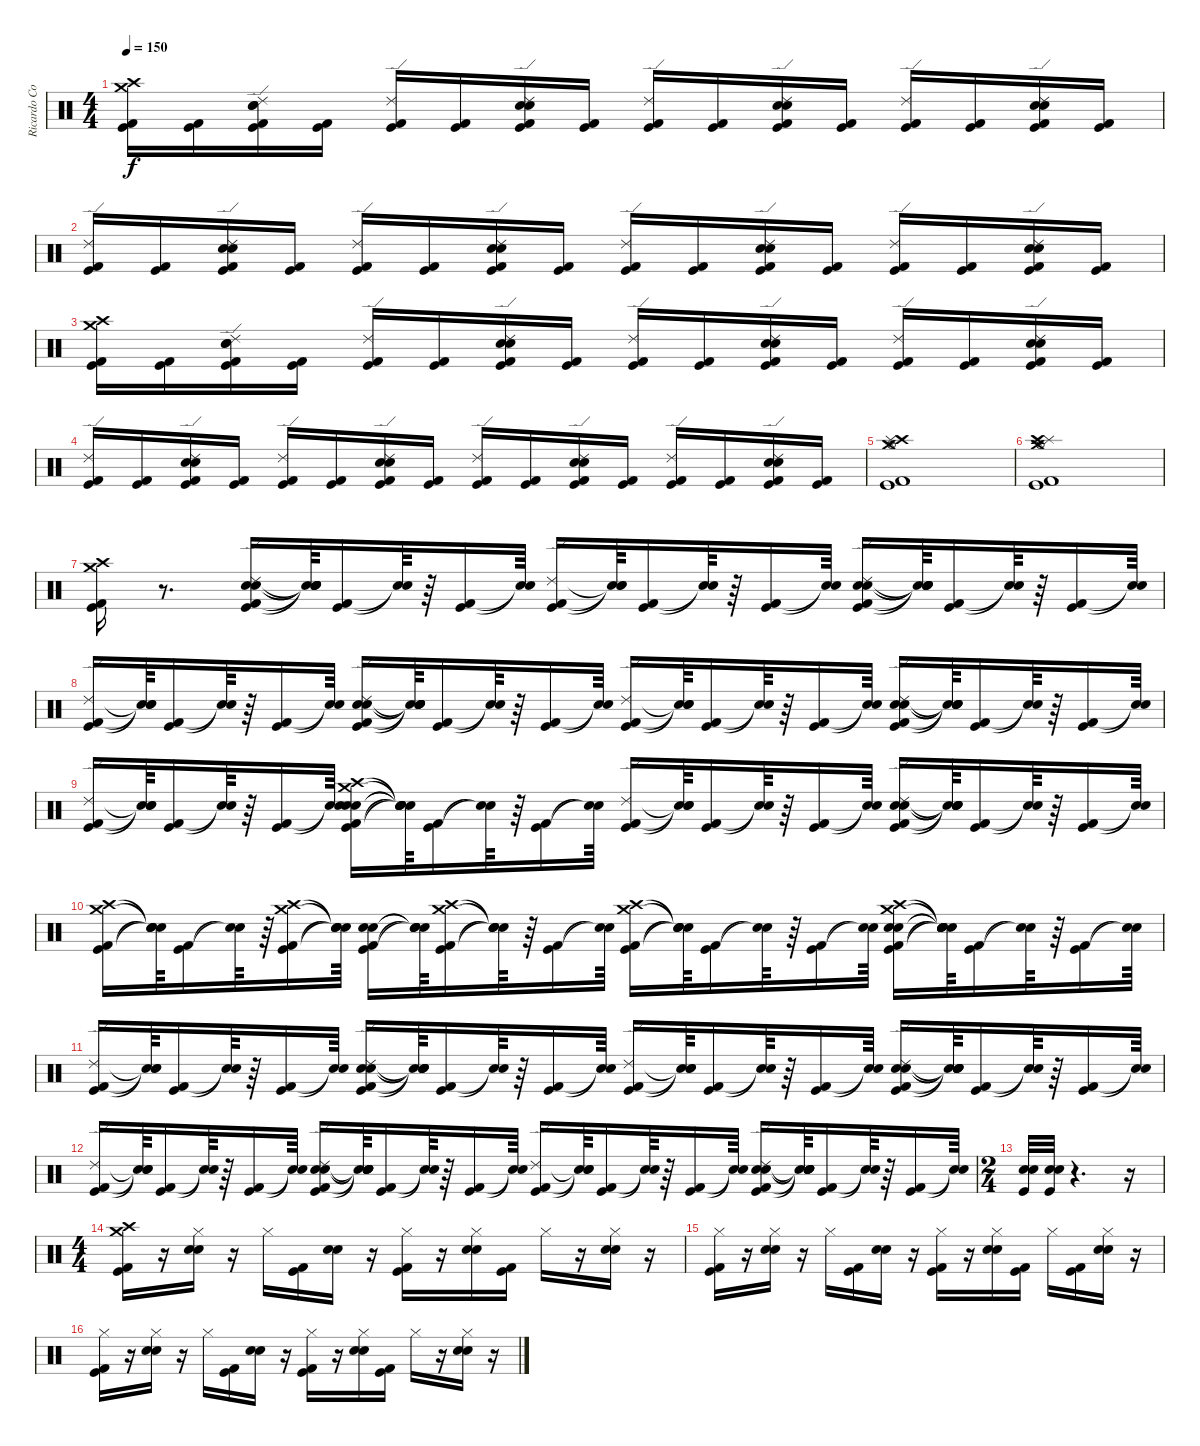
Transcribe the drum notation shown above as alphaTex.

\track ("Ricardo Confessori" "Ricardo Co") {instrument percussion}
\staff {score}
\articulation defaults
\ts (4 4)
\tempo 150
\clef neutral
\ks c
("Crash high (hit)" "Crash medium (hit)" "Kick (hit) 2" "Kick (hit)").16{dy f} ("Kick (hit) 2" "Kick (hit)").16 ("Ride (edge) 2" "Electric Snare (hit)" "Snare (hit) 2" "Kick (hit) 2" "Kick (hit)").16 ("Kick (hit) 2" "Kick (hit)").16 ("Ride (edge) 2" "Kick (hit) 2" "Kick (hit)").16 ("Kick (hit) 2" "Kick (hit)").16 ("Ride (edge) 2" "Electric Snare (hit)" "Snare (hit) 2" "Kick (hit) 2" "Kick (hit)").16 ("Kick (hit) 2" "Kick (hit)").16 ("Ride (edge) 2" "Kick (hit) 2" "Kick (hit)").16 ("Kick (hit) 2" "Kick (hit)").16 ("Ride (edge) 2" "Electric Snare (hit)" "Snare (hit) 2" "Kick (hit) 2" "Kick (hit)").16 ("Kick (hit) 2" "Kick (hit)").16 ("Ride (edge) 2" "Kick (hit) 2" "Kick (hit)").16 ("Kick (hit) 2" "Kick (hit)").16 ("Ride (edge) 2" "Electric Snare (hit)" "Snare (hit) 2" "Kick (hit) 2" "Kick (hit)").16 ("Kick (hit) 2" "Kick (hit)").16 |
("Ride (edge) 2" "Kick (hit) 2" "Kick (hit)").16 ("Kick (hit) 2" "Kick (hit)").16 ("Ride (edge) 2" "Electric Snare (hit)" "Snare (hit) 2" "Kick (hit) 2" "Kick (hit)").16 ("Kick (hit) 2" "Kick (hit)").16 ("Ride (edge) 2" "Kick (hit) 2" "Kick (hit)").16 ("Kick (hit) 2" "Kick (hit)").16 ("Ride (edge) 2" "Electric Snare (hit)" "Snare (hit) 2" "Kick (hit) 2" "Kick (hit)").16 ("Kick (hit) 2" "Kick (hit)").16 ("Ride (edge) 2" "Kick (hit) 2" "Kick (hit)").16 ("Kick (hit) 2" "Kick (hit)").16 ("Ride (edge) 2" "Electric Snare (hit)" "Snare (hit) 2" "Kick (hit) 2" "Kick (hit)").16 ("Kick (hit) 2" "Kick (hit)").16 ("Ride (edge) 2" "Kick (hit) 2" "Kick (hit)").16 ("Kick (hit) 2" "Kick (hit)").16 ("Ride (edge) 2" "Electric Snare (hit)" "Snare (hit) 2" "Kick (hit) 2" "Kick (hit)").16 ("Kick (hit) 2" "Kick (hit)").16 |
("Crash high (hit)" "Crash medium (hit)" "Kick (hit) 2" "Kick (hit)").16 ("Kick (hit) 2" "Kick (hit)").16 ("Ride (edge) 2" "Electric Snare (hit)" "Snare (hit) 2" "Kick (hit) 2" "Kick (hit)").16 ("Kick (hit) 2" "Kick (hit)").16 ("Ride (edge) 2" "Kick (hit) 2" "Kick (hit)").16 ("Kick (hit) 2" "Kick (hit)").16 ("Ride (edge) 2" "Electric Snare (hit)" "Snare (hit) 2" "Kick (hit) 2" "Kick (hit)").16 ("Kick (hit) 2" "Kick (hit)").16 ("Ride (edge) 2" "Kick (hit) 2" "Kick (hit)").16 ("Kick (hit) 2" "Kick (hit)").16 ("Ride (edge) 2" "Electric Snare (hit)" "Snare (hit) 2" "Kick (hit) 2" "Kick (hit)").16 ("Kick (hit) 2" "Kick (hit)").16 ("Ride (edge) 2" "Kick (hit) 2" "Kick (hit)").16 ("Kick (hit) 2" "Kick (hit)").16 ("Ride (edge) 2" "Electric Snare (hit)" "Snare (hit) 2" "Kick (hit) 2" "Kick (hit)").16 ("Kick (hit) 2" "Kick (hit)").16 |
("Ride (edge) 2" "Kick (hit) 2" "Kick (hit)").16 ("Kick (hit) 2" "Kick (hit)").16 ("Ride (edge) 2" "Electric Snare (hit)" "Snare (hit) 2" "Kick (hit) 2" "Kick (hit)").16 ("Kick (hit) 2" "Kick (hit)").16 ("Ride (edge) 2" "Kick (hit) 2" "Kick (hit)").16 ("Kick (hit) 2" "Kick (hit)").16 ("Ride (edge) 2" "Electric Snare (hit)" "Snare (hit) 2" "Kick (hit) 2" "Kick (hit)").16 ("Kick (hit) 2" "Kick (hit)").16 ("Ride (edge) 2" "Kick (hit) 2" "Kick (hit)").16 ("Kick (hit) 2" "Kick (hit)").16 ("Ride (edge) 2" "Electric Snare (hit)" "Snare (hit) 2" "Kick (hit) 2" "Kick (hit)").16 ("Kick (hit) 2" "Kick (hit)").16 ("Ride (edge) 2" "Kick (hit) 2" "Kick (hit)").16 ("Kick (hit) 2" "Kick (hit)").16 ("Ride (edge) 2" "Electric Snare (hit)" "Snare (hit) 2" "Kick (hit) 2" "Kick (hit)").16 ("Kick (hit) 2" "Kick (hit)").16 |
("Hi-Hat (open)" "Crash high (hit)" "Splash (hit)" "Crash medium (hit)" "Kick (hit) 2" "Kick (hit)").1 |
("Kick (hit)" "Kick (hit) 2" "Crash medium (hit)" "Splash (hit)" "Hi-Hat (open)" "Crash high (hit)").1 |
("Crash high (hit)" "Crash medium (hit)" "Kick (hit) 2" "Kick (hit)").16 r.8{d} ("Ride (edge) 2" "Electric Snare (hit)" "Snare (hit) 2" "Kick (hit) 2" "Kick (hit)").16 ("Snare (hit)"{t} "Snare (hit)"{t} "Snare (hit)"{t} "Snare (hit)"{t} "Snare (hit)"{t}).64 ("Kick (hit) 2" "Kick (hit)").16 ("Snare (hit)"{t} "Snare (hit)"{t}).64 r.64 ("Kick (hit) 2" "Kick (hit)").16 ("Snare (hit)"{t} "Snare (hit)"{t}).64 ("Ride (edge) 2" "Kick (hit) 2" "Kick (hit)").16 ("Snare (hit)"{t} "Snare (hit)"{t} "Snare (hit)"{t}).64 ("Kick (hit) 2" "Kick (hit)").16 ("Snare (hit)"{t} "Snare (hit)"{t}).64 r.64 ("Kick (hit) 2" "Kick (hit)").16 ("Snare (hit)"{t} "Snare (hit)"{t}).64 ("Ride (edge) 2" "Electric Snare (hit)" "Snare (hit) 2" "Kick (hit) 2" "Kick (hit)").16 ("Snare (hit)"{t} "Snare (hit)"{t} "Snare (hit)"{t} "Snare (hit)"{t} "Snare (hit)"{t}).64 ("Kick (hit) 2" "Kick (hit)").16 ("Snare (hit)"{t} "Snare (hit)"{t}).64 r.64 ("Kick (hit) 2" "Kick (hit)").16 ("Snare (hit)"{t} "Snare (hit)"{t}).64 |
("Ride (edge) 2" "Kick (hit) 2" "Kick (hit)").16 ("Snare (hit)"{t} "Snare (hit)"{t} "Snare (hit)"{t}).64 ("Kick (hit) 2" "Kick (hit)").16 ("Snare (hit)"{t} "Snare (hit)"{t}).64 r.64 ("Kick (hit) 2" "Kick (hit)").16 ("Snare (hit)"{t} "Snare (hit)"{t}).64 ("Ride (edge) 2" "Electric Snare (hit)" "Snare (hit) 2" "Kick (hit) 2" "Kick (hit)").16 ("Snare (hit)"{t} "Snare (hit)"{t} "Snare (hit)"{t} "Snare (hit)"{t} "Snare (hit)"{t}).64 ("Kick (hit) 2" "Kick (hit)").16 ("Snare (hit)"{t} "Snare (hit)"{t}).64 r.64 ("Kick (hit) 2" "Kick (hit)").16 ("Snare (hit)"{t} "Snare (hit)"{t}).64 ("Ride (edge) 2" "Kick (hit) 2" "Kick (hit)").16 ("Snare (hit)"{t} "Snare (hit)"{t} "Snare (hit)"{t}).64 ("Kick (hit) 2" "Kick (hit)").16 ("Snare (hit)"{t} "Snare (hit)"{t}).64 r.64 ("Kick (hit) 2" "Kick (hit)").16 ("Snare (hit)"{t} "Snare (hit)"{t}).64 ("Ride (edge) 2" "Electric Snare (hit)" "Snare (hit) 2" "Kick (hit) 2" "Kick (hit)").16 ("Snare (hit)"{t} "Snare (hit)"{t} "Snare (hit)"{t} "Snare (hit)"{t} "Snare (hit)"{t}).64 ("Kick (hit) 2" "Kick (hit)").16 ("Snare (hit)"{t} "Snare (hit)"{t}).64 r.64 ("Kick (hit) 2" "Kick (hit)").16 ("Snare (hit)"{t} "Snare (hit)"{t}).64 |
("Ride (edge) 2" "Kick (hit) 2" "Kick (hit)").16 ("Snare (hit)"{t} "Snare (hit)"{t} "Snare (hit)"{t}).64 ("Kick (hit) 2" "Kick (hit)").16 ("Snare (hit)"{t} "Snare (hit)"{t}).64 r.64 ("Kick (hit) 2" "Kick (hit)").16 ("Snare (hit)"{t} "Snare (hit)"{t}).64 ("Crash high (hit)" "Crash medium (hit)" "Electric Snare (hit)" "Snare (hit) 2" "Kick (hit) 2" "Kick (hit)").16 ("Snare (hit)"{t} "Snare (hit)"{t} "Snare (hit)"{t} "Snare (hit)"{t} "Snare (hit)"{t} "Snare (hit)"{t}).64 ("Kick (hit) 2" "Kick (hit)").16 ("Snare (hit)"{t} "Snare (hit)"{t}).64 r.64 ("Kick (hit) 2" "Kick (hit)").16 ("Snare (hit)"{t} "Snare (hit)"{t}).64 ("Ride (edge) 2" "Kick (hit) 2" "Kick (hit)").16 ("Snare (hit)"{t} "Snare (hit)"{t} "Snare (hit)"{t}).64 ("Kick (hit) 2" "Kick (hit)").16 ("Snare (hit)"{t} "Snare (hit)"{t}).64 r.64 ("Kick (hit) 2" "Kick (hit)").16 ("Snare (hit)"{t} "Snare (hit)"{t}).64 ("Ride (edge) 2" "Electric Snare (hit)" "Snare (hit) 2" "Kick (hit) 2" "Kick (hit)").16 ("Snare (hit)"{t} "Snare (hit)"{t} "Snare (hit)"{t} "Snare (hit)"{t} "Snare (hit)"{t}).64 ("Kick (hit) 2" "Kick (hit)").16 ("Snare (hit)"{t} "Snare (hit)"{t}).64 r.64 ("Kick (hit) 2" "Kick (hit)").16 ("Snare (hit)"{t} "Snare (hit)"{t}).64 |
("Crash high (hit)" "Crash medium (hit)" "Kick (hit) 2" "Kick (hit)").16 ("Snare (hit)"{t} "Snare (hit)"{t} "Snare (hit)"{t} "Snare (hit)"{t}).64 ("Kick (hit) 2" "Kick (hit)").16 ("Snare (hit)"{t} "Snare (hit)"{t}).64 r.64 ("Crash medium (hit)" "Crash high (hit)" "Kick (hit) 2" "Kick (hit)").16 ("Snare (hit)"{t} "Snare (hit)"{t} "Snare (hit)"{t} "Snare (hit)"{t}).64 ("Electric Snare (hit)" "Snare (hit) 2" "Kick (hit) 2" "Kick (hit)").16 ("Snare (hit)"{t} "Snare (hit)"{t} "Snare (hit)"{t} "Snare (hit)"{t}).64 ("Crash medium (hit)" "Crash high (hit)" "Kick (hit) 2" "Kick (hit)").16 ("Snare (hit)"{t} "Snare (hit)"{t} "Snare (hit)"{t} "Snare (hit)"{t}).64 r.64 ("Kick (hit) 2" "Kick (hit)").16 ("Snare (hit)"{t} "Snare (hit)"{t}).64 ("Crash high (hit)" "Crash medium (hit)" "Kick (hit) 2" "Kick (hit)").16 ("Snare (hit)"{t} "Snare (hit)"{t} "Snare (hit)"{t} "Snare (hit)"{t}).64 ("Kick (hit) 2" "Kick (hit)").16 ("Snare (hit)"{t} "Snare (hit)"{t}).64 r.64 ("Kick (hit) 2" "Kick (hit)").16 ("Snare (hit)"{t} "Snare (hit)"{t}).64 ("Crash high (hit)" "Crash medium (hit)" "Electric Snare (hit)" "Snare (hit) 2" "Kick (hit) 2" "Kick (hit)").16 ("Snare (hit)"{t} "Snare (hit)"{t} "Snare (hit)"{t} "Snare (hit)"{t} "Snare (hit)"{t} "Snare (hit)"{t}).64 ("Kick (hit) 2" "Kick (hit)").16 ("Snare (hit)"{t} "Snare (hit)"{t}).64 r.64 ("Kick (hit) 2" "Kick (hit)").16 ("Snare (hit)"{t} "Snare (hit)"{t}).64 |
("Ride (edge) 2" "Kick (hit) 2" "Kick (hit)").16 ("Snare (hit)"{t} "Snare (hit)"{t} "Snare (hit)"{t}).64 ("Kick (hit) 2" "Kick (hit)").16 ("Snare (hit)"{t} "Snare (hit)"{t}).64 r.64 ("Kick (hit) 2" "Kick (hit)").16 ("Snare (hit)"{t} "Snare (hit)"{t}).64 ("Ride (edge) 2" "Electric Snare (hit)" "Snare (hit) 2" "Kick (hit) 2" "Kick (hit)").16 ("Snare (hit)"{t} "Snare (hit)"{t} "Snare (hit)"{t} "Snare (hit)"{t} "Snare (hit)"{t}).64 ("Kick (hit) 2" "Kick (hit)").16 ("Snare (hit)"{t} "Snare (hit)"{t}).64 r.64 ("Kick (hit) 2" "Kick (hit)").16 ("Snare (hit)"{t} "Snare (hit)"{t}).64 ("Ride (edge) 2" "Kick (hit) 2" "Kick (hit)").16 ("Snare (hit)"{t} "Snare (hit)"{t} "Snare (hit)"{t}).64 ("Kick (hit) 2" "Kick (hit)").16 ("Snare (hit)"{t} "Snare (hit)"{t}).64 r.64 ("Kick (hit) 2" "Kick (hit)").16 ("Snare (hit)"{t} "Snare (hit)"{t}).64 ("Ride (edge) 2" "Electric Snare (hit)" "Snare (hit) 2" "Kick (hit) 2" "Kick (hit)").16 ("Snare (hit)"{t} "Snare (hit)"{t} "Snare (hit)"{t} "Snare (hit)"{t} "Snare (hit)"{t}).64 ("Kick (hit) 2" "Kick (hit)").16 ("Snare (hit)"{t} "Snare (hit)"{t}).64 r.64 ("Kick (hit) 2" "Kick (hit)").16 ("Snare (hit)"{t} "Snare (hit)"{t}).64 |
("Ride (edge) 2" "Kick (hit) 2" "Kick (hit)").16 ("Snare (hit)"{t} "Snare (hit)"{t} "Snare (hit)"{t}).64 ("Kick (hit) 2" "Kick (hit)").16 ("Snare (hit)"{t} "Snare (hit)"{t}).64 r.64 ("Kick (hit) 2" "Kick (hit)").16 ("Snare (hit)"{t} "Snare (hit)"{t}).64 ("Ride (edge) 2" "Electric Snare (hit)" "Snare (hit) 2" "Kick (hit) 2" "Kick (hit)").16 ("Snare (hit)"{t} "Snare (hit)"{t} "Snare (hit)"{t} "Snare (hit)"{t} "Snare (hit)"{t}).64 ("Kick (hit) 2" "Kick (hit)").16 ("Snare (hit)"{t} "Snare (hit)"{t}).64 r.64 ("Kick (hit) 2" "Kick (hit)").16 ("Snare (hit)"{t} "Snare (hit)"{t}).64 ("Ride (edge) 2" "Kick (hit) 2" "Kick (hit)").16 ("Snare (hit)"{t} "Snare (hit)"{t} "Snare (hit)"{t}).64 ("Kick (hit) 2" "Kick (hit)").16 ("Snare (hit)"{t} "Snare (hit)"{t}).64 r.64 ("Kick (hit) 2" "Kick (hit)").16 ("Snare (hit)"{t} "Snare (hit)"{t}).64 ("Ride (edge) 2" "Electric Snare (hit)" "Snare (hit) 2" "Kick (hit) 2" "Kick (hit)").16 ("Snare (hit)"{t} "Snare (hit)"{t} "Snare (hit)"{t} "Snare (hit)"{t} "Snare (hit)"{t}).64 ("Kick (hit) 2" "Kick (hit)").16 ("Snare (hit)"{t} "Snare (hit)"{t}).64 r.64 ("Kick (hit) 2" "Kick (hit)").16 ("Snare (hit)"{t} "Snare (hit)"{t}).64 |
\ts (2 4)
("Kick (hit)" "Electric Snare (hit)" "Snare (hit) 2").32 ("Kick (hit)" "Electric Snare (hit)" "Snare (hit) 2").32 r.4{d} r.16 |
\ts (4 4)
("Crash high (hit)" "Crash medium (hit)" "Kick (hit) 2" "Kick (hit)").16 r.16 ("Hi-Hat (closed)" "Electric Snare (hit)" "Snare (hit) 2").16 r.16 "Hi-Hat (closed)".16 ("Kick (hit) 2" "Kick (hit)").16 ("Electric Snare (hit)" "Snare (hit) 2").16 r.16 ("Hi-Hat (closed)" "Kick (hit) 2" "Kick (hit)").16 r.16 ("Hi-Hat (closed)" "Electric Snare (hit)" "Snare (hit) 2").16 ("Kick (hit) 2" "Kick (hit)").16 "Hi-Hat (closed)".16 r.16 ("Hi-Hat (closed)" "Electric Snare (hit)" "Snare (hit) 2").16 r.16 |
("Hi-Hat (closed)" "Kick (hit) 2" "Kick (hit)").16 r.16 ("Hi-Hat (closed)" "Electric Snare (hit)" "Snare (hit) 2").16 r.16 "Hi-Hat (closed)".16 ("Kick (hit) 2" "Kick (hit)").16 ("Electric Snare (hit)" "Snare (hit) 2").16 r.16 ("Hi-Hat (closed)" "Kick (hit) 2" "Kick (hit)").16 r.16 ("Hi-Hat (closed)" "Electric Snare (hit)" "Snare (hit) 2").16 ("Kick (hit) 2" "Kick (hit)").16 "Hi-Hat (closed)".16 ("Kick (hit) 2" "Kick (hit)").16 ("Hi-Hat (closed)" "Electric Snare (hit)" "Snare (hit) 2").16 r.16 |
("Hi-Hat (closed)" "Kick (hit) 2" "Kick (hit)").16 r.16 ("Hi-Hat (closed)" "Electric Snare (hit)" "Snare (hit) 2").16 r.16 "Hi-Hat (closed)".16 ("Kick (hit) 2" "Kick (hit)").16 ("Electric Snare (hit)" "Snare (hit) 2").16 r.16 ("Hi-Hat (closed)" "Kick (hit) 2" "Kick (hit)").16 r.16 ("Hi-Hat (closed)" "Electric Snare (hit)" "Snare (hit) 2").16 ("Kick (hit) 2" "Kick (hit)").16 "Hi-Hat (closed)".16 r.16 ("Hi-Hat (closed)" "Electric Snare (hit)" "Snare (hit) 2").16 r.16
